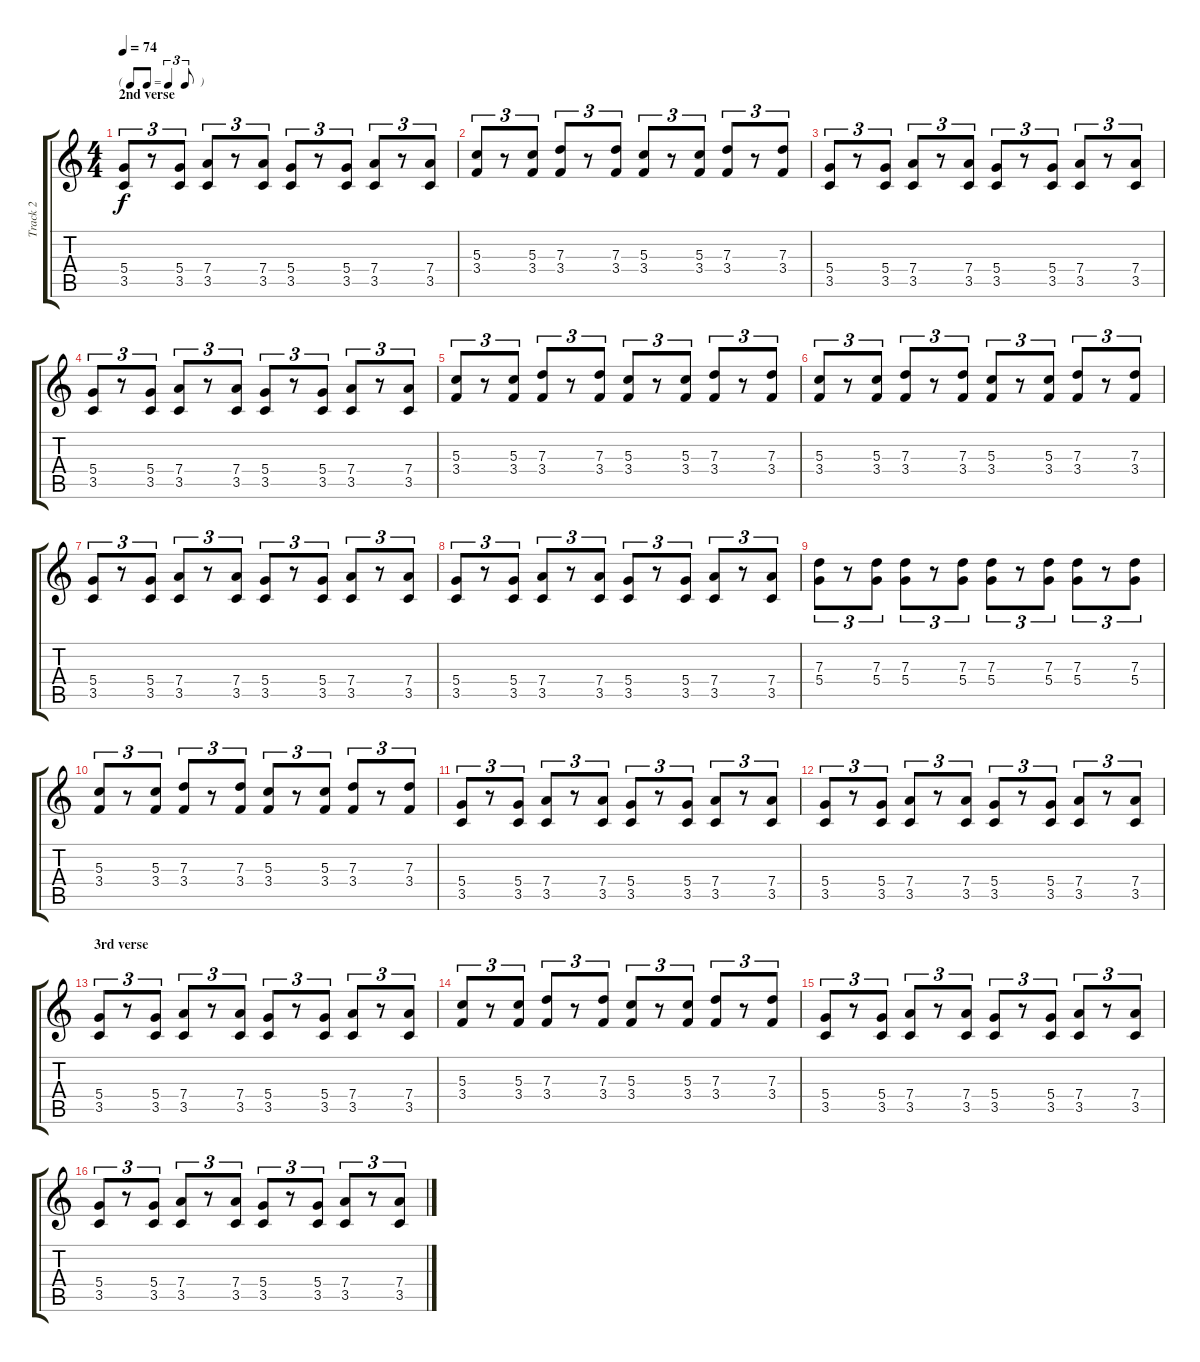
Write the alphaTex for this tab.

\track ("Track 2" "Track 2") {instrument overdrivenguitar}
\staff {score tabs}
\tuning (E4 B3 G3 D3 A2 E2) {hide}
\ts (4 4)
\tf triplet8th
\section ("" "2nd verse")
\tempo 74
\clef g2
\ks c
(5.4 3.5).8{tu (3 2) dy f} r.8{tu (3 2)} (5.4 3.5).8{tu (3 2)} (7.4 3.5).8{tu (3 2)} r.8{tu (3 2)} (7.4 3.5).8{tu (3 2)} (5.4 3.5).8{tu (3 2)} r.8{tu (3 2)} (5.4 3.5).8{tu (3 2)} (7.4 3.5).8{tu (3 2)} r.8{tu (3 2)} (7.4 3.5).8{tu (3 2)} |
(5.3 3.4).8{tu (3 2)} r.8{tu (3 2)} (5.3 3.4).8{tu (3 2)} (7.3 3.4).8{tu (3 2)} r.8{tu (3 2)} (7.3 3.4).8{tu (3 2)} (5.3 3.4).8{tu (3 2)} r.8{tu (3 2)} (5.3 3.4).8{tu (3 2)} (7.3 3.4).8{tu (3 2)} r.8{tu (3 2)} (7.3 3.4).8{tu (3 2)} |
(5.4 3.5).8{tu (3 2)} r.8{tu (3 2)} (5.4 3.5).8{tu (3 2)} (7.4 3.5).8{tu (3 2)} r.8{tu (3 2)} (7.4 3.5).8{tu (3 2)} (5.4 3.5).8{tu (3 2)} r.8{tu (3 2)} (5.4 3.5).8{tu (3 2)} (7.4 3.5).8{tu (3 2)} r.8{tu (3 2)} (7.4 3.5).8{tu (3 2)} |
(5.4 3.5).8{tu (3 2)} r.8{tu (3 2)} (5.4 3.5).8{tu (3 2)} (7.4 3.5).8{tu (3 2)} r.8{tu (3 2)} (7.4 3.5).8{tu (3 2)} (5.4 3.5).8{tu (3 2)} r.8{tu (3 2)} (5.4 3.5).8{tu (3 2)} (7.4 3.5).8{tu (3 2)} r.8{tu (3 2)} (7.4 3.5).8{tu (3 2)} |
(5.3 3.4).8{tu (3 2)} r.8{tu (3 2)} (5.3 3.4).8{tu (3 2)} (7.3 3.4).8{tu (3 2)} r.8{tu (3 2)} (7.3 3.4).8{tu (3 2)} (5.3 3.4).8{tu (3 2)} r.8{tu (3 2)} (5.3 3.4).8{tu (3 2)} (7.3 3.4).8{tu (3 2)} r.8{tu (3 2)} (7.3 3.4).8{tu (3 2)} |
(5.3 3.4).8{tu (3 2)} r.8{tu (3 2)} (5.3 3.4).8{tu (3 2)} (7.3 3.4).8{tu (3 2)} r.8{tu (3 2)} (7.3 3.4).8{tu (3 2)} (5.3 3.4).8{tu (3 2)} r.8{tu (3 2)} (5.3 3.4).8{tu (3 2)} (7.3 3.4).8{tu (3 2)} r.8{tu (3 2)} (7.3 3.4).8{tu (3 2)} |
(5.4 3.5).8{tu (3 2)} r.8{tu (3 2)} (5.4 3.5).8{tu (3 2)} (7.4 3.5).8{tu (3 2)} r.8{tu (3 2)} (7.4 3.5).8{tu (3 2)} (5.4 3.5).8{tu (3 2)} r.8{tu (3 2)} (5.4 3.5).8{tu (3 2)} (7.4 3.5).8{tu (3 2)} r.8{tu (3 2)} (7.4 3.5).8{tu (3 2)} |
(5.4 3.5).8{tu (3 2)} r.8{tu (3 2)} (5.4 3.5).8{tu (3 2)} (7.4 3.5).8{tu (3 2)} r.8{tu (3 2)} (7.4 3.5).8{tu (3 2)} (5.4 3.5).8{tu (3 2)} r.8{tu (3 2)} (5.4 3.5).8{tu (3 2)} (7.4 3.5).8{tu (3 2)} r.8{tu (3 2)} (7.4 3.5).8{tu (3 2)} |
(7.3 5.4).8{tu (3 2)} r.8{tu (3 2)} (7.3 5.4).8{tu (3 2)} (7.3 5.4).8{tu (3 2)} r.8{tu (3 2)} (7.3 5.4).8{tu (3 2)} (7.3 5.4).8{tu (3 2)} r.8{tu (3 2)} (7.3 5.4).8{tu (3 2)} (7.3 5.4).8{tu (3 2)} r.8{tu (3 2)} (7.3 5.4).8{tu (3 2)} |
(5.3 3.4).8{tu (3 2)} r.8{tu (3 2)} (5.3 3.4).8{tu (3 2)} (7.3 3.4).8{tu (3 2)} r.8{tu (3 2)} (7.3 3.4).8{tu (3 2)} (5.3 3.4).8{tu (3 2)} r.8{tu (3 2)} (5.3 3.4).8{tu (3 2)} (7.3 3.4).8{tu (3 2)} r.8{tu (3 2)} (7.3 3.4).8{tu (3 2)} |
(5.4 3.5).8{tu (3 2)} r.8{tu (3 2)} (5.4 3.5).8{tu (3 2)} (7.4 3.5).8{tu (3 2)} r.8{tu (3 2)} (7.4 3.5).8{tu (3 2)} (5.4 3.5).8{tu (3 2)} r.8{tu (3 2)} (5.4 3.5).8{tu (3 2)} (7.4 3.5).8{tu (3 2)} r.8{tu (3 2)} (7.4 3.5).8{tu (3 2)} |
(5.4 3.5).8{tu (3 2)} r.8{tu (3 2)} (5.4 3.5).8{tu (3 2)} (7.4 3.5).8{tu (3 2)} r.8{tu (3 2)} (7.4 3.5).8{tu (3 2)} (5.4 3.5).8{tu (3 2)} r.8{tu (3 2)} (5.4 3.5).8{tu (3 2)} (7.4 3.5).8{tu (3 2)} r.8{tu (3 2)} (7.4 3.5).8{tu (3 2)} |
\section ("" "3rd verse")
(5.4 3.5).8{tu (3 2)} r.8{tu (3 2)} (5.4 3.5).8{tu (3 2)} (7.4 3.5).8{tu (3 2)} r.8{tu (3 2)} (7.4 3.5).8{tu (3 2)} (5.4 3.5).8{tu (3 2)} r.8{tu (3 2)} (5.4 3.5).8{tu (3 2)} (7.4 3.5).8{tu (3 2)} r.8{tu (3 2)} (7.4 3.5).8{tu (3 2)} |
(5.3 3.4).8{tu (3 2)} r.8{tu (3 2)} (5.3 3.4).8{tu (3 2)} (7.3 3.4).8{tu (3 2)} r.8{tu (3 2)} (7.3 3.4).8{tu (3 2)} (5.3 3.4).8{tu (3 2)} r.8{tu (3 2)} (5.3 3.4).8{tu (3 2)} (7.3 3.4).8{tu (3 2)} r.8{tu (3 2)} (7.3 3.4).8{tu (3 2)} |
(5.4 3.5).8{tu (3 2)} r.8{tu (3 2)} (5.4 3.5).8{tu (3 2)} (7.4 3.5).8{tu (3 2)} r.8{tu (3 2)} (7.4 3.5).8{tu (3 2)} (5.4 3.5).8{tu (3 2)} r.8{tu (3 2)} (5.4 3.5).8{tu (3 2)} (7.4 3.5).8{tu (3 2)} r.8{tu (3 2)} (7.4 3.5).8{tu (3 2)} |
(5.4 3.5).8{tu (3 2)} r.8{tu (3 2)} (5.4 3.5).8{tu (3 2)} (7.4 3.5).8{tu (3 2)} r.8{tu (3 2)} (7.4 3.5).8{tu (3 2)} (5.4 3.5).8{tu (3 2)} r.8{tu (3 2)} (5.4 3.5).8{tu (3 2)} (7.4 3.5).8{tu (3 2)} r.8{tu (3 2)} (7.4 3.5).8{tu (3 2)}
